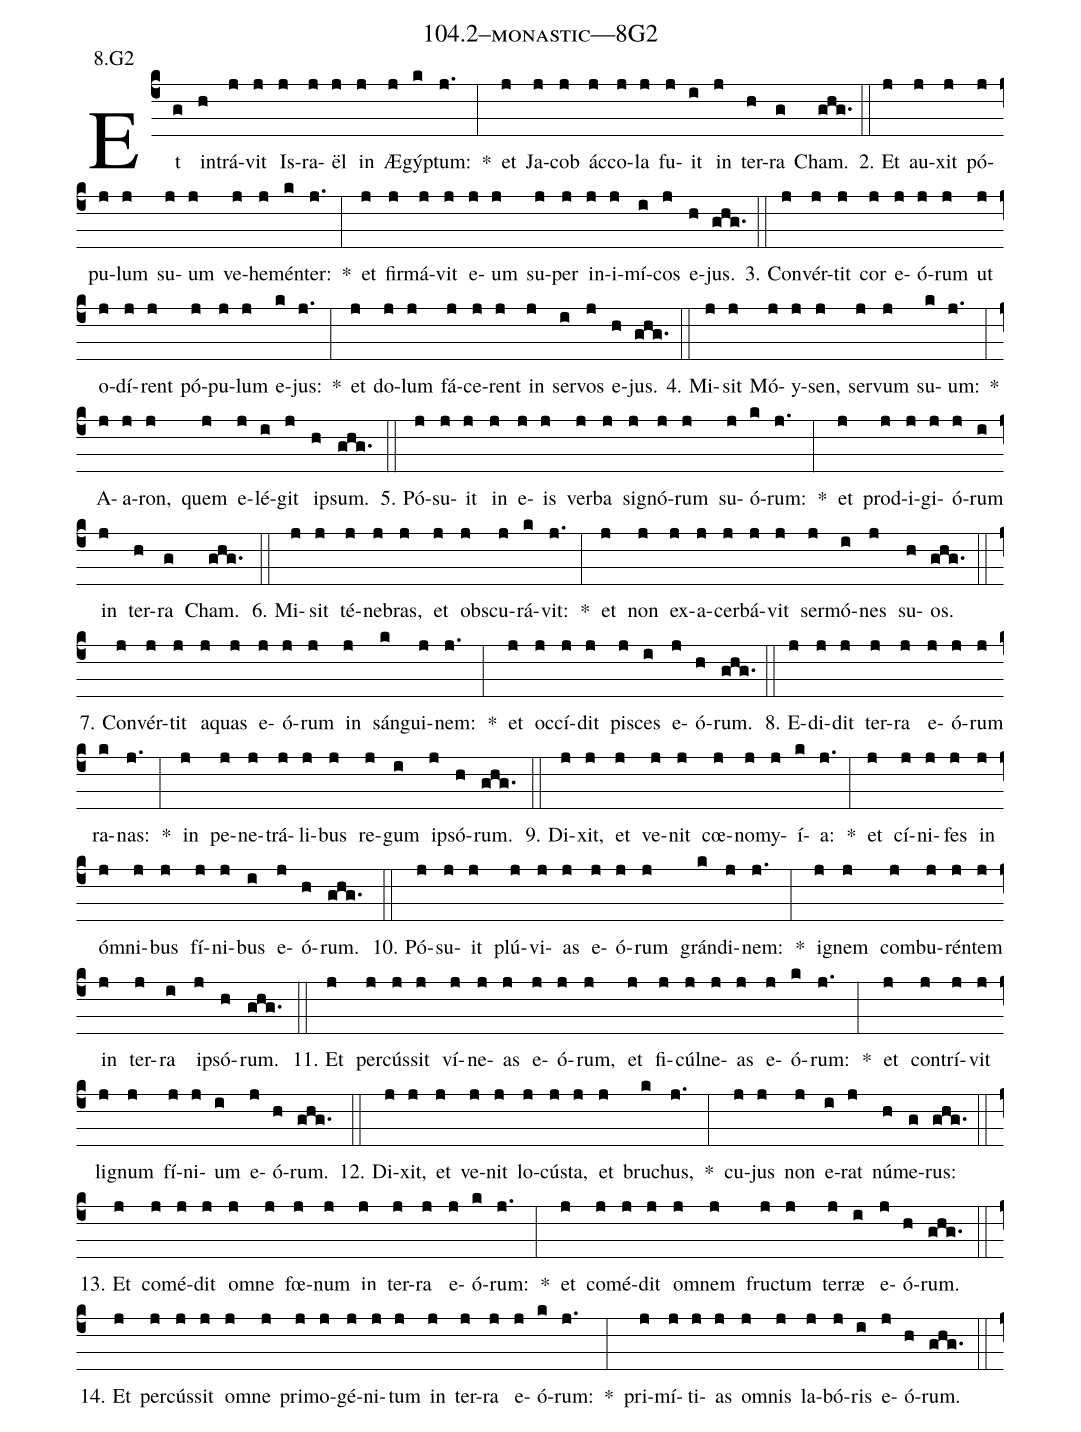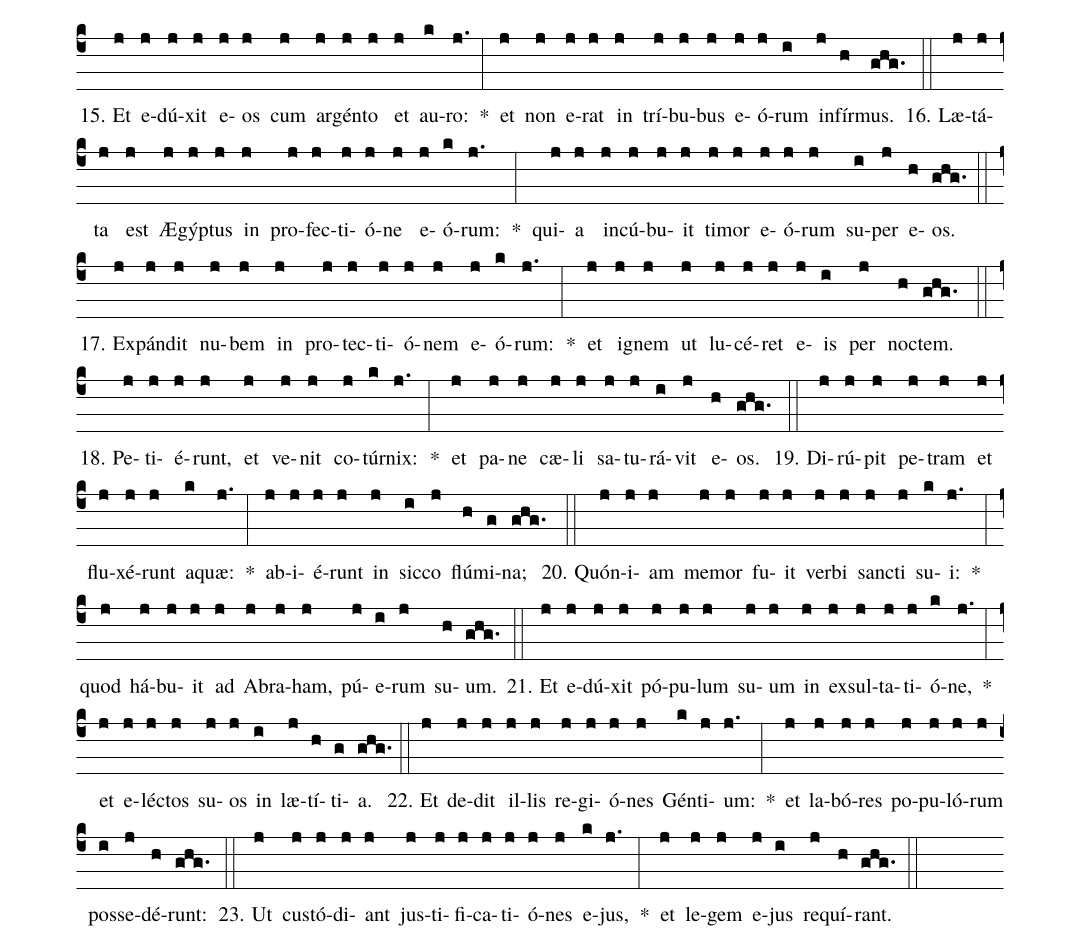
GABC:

name: 104.2--monastic---8G2;
annotation: 8.G2;
%%
(c4)Et(g) in(h)trá(j)vit(j) Is(j)ra(j)ël(j) in(j) Æ(j)gýp(k)tum:(j.) *(:) et(j) Ja(j)cob(j) ác(j)co(j)la(j) fu(j)it(i) in(j) ter(h)ra(g) Cham.(ghg.) (::)
2. Et(j) au(j)xit(j) pó(j)pu(j)lum(j) su(j)um(j) ve(j)he(j)mén(k)ter:(j.) *(:) et(j) fir(j)má(j)vit(j) e(j)um(j) su(j)per(j) in(j)i(j)mí(i)cos(j) e(h)jus.(ghg.) (::)
3. Con(j)vér(j)tit(j) cor(j) e(j)ó(j)rum(j) ut(j) o(j)dí(j)rent(j) pó(j)pu(j)lum(j) e(k)jus:(j.) *(:) et(j) do(j)lum(j) fá(j)ce(j)rent(j) in(j) ser(i)vos(j) e(h)jus.(ghg.) (::)
4. Mi(j)sit(j) Mó(j)y(j)sen,(j) ser(j)vum(j) su(k)um:(j.) *(:) A(j)a(j)ron,(j) quem(j) e(j)lé(i)git(j) ip(h)sum.(ghg.) (::)
5. Pó(j)su(j)it(j) in(j) e(j)is(j) ver(j)ba(j) si(j)gnó(j)rum(j) su(j)ó(k)rum:(j.) *(:) et(j) prod(j)i(j)gi(j)ó(j)rum(i) in(j) ter(h)ra(g) Cham.(ghg.) (::)
6. Mi(j)sit(j) té(j)ne(j)bras,(j) et(j) obs(j)cu(j)rá(k)vit:(j.) *(:) et(j) non(j) ex(j)a(j)cer(j)bá(j)vit(j) ser(j)mó(i)nes(j) su(h)os.(ghg.) (::)
7. Con(j)vér(j)tit(j) a(j)quas(j) e(j)ó(j)rum(j) in(j) sán(k)gui(j)nem:(j.) *(:) et(j) oc(j)cí(j)dit(j) pi(j)sces(i) e(j)ó(h)rum.(ghg.) (::)
8. E(j)di(j)dit(j) ter(j)ra(j) e(j)ó(j)rum(j) ra(k)nas:(j.) *(:) in(j) pe(j)ne(j)trá(j)li(j)bus(j) re(j)gum(i) ip(j)só(h)rum.(ghg.) (::)
9. Di(j)xit,(j) et(j) ve(j)nit(j) cœ(j)no(j)my(j)í(k)a:(j.) *(:) et(j) cí(j)ni(j)fes(j) in(j) óm(j)ni(j)bus(j) fí(j)ni(j)bus(i) e(j)ó(h)rum.(ghg.) (::)
10. Pó(j)su(j)it(j) plú(j)vi(j)as(j) e(j)ó(j)rum(j) grán(k)di(j)nem:(j.) *(:) i(j)gnem(j) com(j)bu(j)rén(j)tem(j) in(j) ter(j)ra(i) ip(j)só(h)rum.(ghg.) (::)
11. Et(j) per(j)cús(j)sit(j) ví(j)ne(j)as(j) e(j)ó(j)rum,(j) et(j) fi(j)cúl(j)ne(j)as(j) e(j)ó(k)rum:(j.) *(:) et(j) con(j)trí(j)vit(j) li(j)gnum(j) fí(j)ni(j)um(i) e(j)ó(h)rum.(ghg.) (::)
12. Di(j)xit,(j) et(j) ve(j)nit(j) lo(j)cús(j)ta,(j) et(j) bru(k)chus,(j.) *(:) cu(j)jus(j) non(j) e(i)rat(j) nú(h)me(g)rus:(ghg.) (::)
13. Et(j) com(j)é(j)dit(j) om(j)ne(j) fœ(j)num(j) in(j) ter(j)ra(j) e(j)ó(k)rum:(j.) *(:) et(j) com(j)é(j)dit(j) om(j)nem(j) fruc(j)tum(j) ter(j)ræ(i) e(j)ó(h)rum.(ghg.) (::)
14. Et(j) per(j)cús(j)sit(j) om(j)ne(j) pri(j)mo(j)gé(j)ni(j)tum(j) in(j) ter(j)ra(j) e(j)ó(k)rum:(j.) *(:) pri(j)mí(j)ti(j)as(j) om(j)nis(j) la(j)bó(j)ris(i) e(j)ó(h)rum.(ghg.) (::)
15. Et(j) e(j)dú(j)xit(j) e(j)os(j) cum(j) ar(j)gén(j)to(j) et(j) au(k)ro:(j.) *(:) et(j) non(j) e(j)rat(j) in(j) trí(j)bu(j)bus(j) e(j)ó(j)rum(i) in(j)fír(h)mus.(ghg.) (::)
16. Læ(j)tá(j)ta(j) est(j) Æ(j)gýp(j)tus(j) in(j) pro(j)fec(j)ti(j)ó(j)ne(j) e(j)ó(k)rum:(j.) *(:) qui(j)a(j) in(j)cú(j)bu(j)it(j) ti(j)mor(j) e(j)ó(j)rum(j) su(i)per(j) e(h)os.(ghg.) (::)
17. Ex(j)pán(j)dit(j) nu(j)bem(j) in(j) pro(j)tec(j)ti(j)ó(j)nem(j) e(j)ó(k)rum:(j.) *(:) et(j) i(j)gnem(j) ut(j) lu(j)cé(j)ret(j) e(j)is(i) per(j) noc(h)tem.(ghg.) (::)
18. Pe(j)ti(j)é(j)runt,(j) et(j) ve(j)nit(j) co(j)túr(k)nix:(j.) *(:) et(j) pa(j)ne(j) cæ(j)li(j) sa(j)tu(j)rá(i)vit(j) e(h)os.(ghg.) (::)
19. Di(j)rú(j)pit(j) pe(j)tram(j) et(j) flu(j)xé(j)runt(j) a(k)quæ:(j.) *(:) ab(j)i(j)é(j)runt(j) in(j) sic(i)co(j) flú(h)mi(g)na;(ghg.) (::)
20. Quón(j)i(j)am(j) me(j)mor(j) fu(j)it(j) ver(j)bi(j) sanc(j)ti(j) su(k)i:(j.) *(:) quod(j) há(j)bu(j)it(j) ad(j) A(j)bra(j)ham,(j) pú(j)e(i)rum(j) su(h)um.(ghg.) (::)
21. Et(j) e(j)dú(j)xit(j) pó(j)pu(j)lum(j) su(j)um(j) in(j) ex(j)sul(j)ta(j)ti(j)ó(k)ne,(j.) *(:) et(j) e(j)léc(j)tos(j) su(j)os(j) in(i) læ(j)tí(h)ti(g)a.(ghg.) (::)
22. Et(j) de(j)dit(j) il(j)lis(j) re(j)gi(j)ó(j)nes(j) Gén(k)ti(j)um:(j.) *(:) et(j) la(j)bó(j)res(j) po(j)pu(j)ló(j)rum(j) pos(i)se(j)dé(h)runt:(ghg.) (::)
23. Ut(j) cus(j)tó(j)di(j)ant(j) jus(j)ti(j)fi(j)ca(j)ti(j)ó(j)nes(j) e(k)jus,(j.) *(:) et(j) le(j)gem(j) e(j)jus(i) re(j)quí(h)rant.(ghg.) (::)
